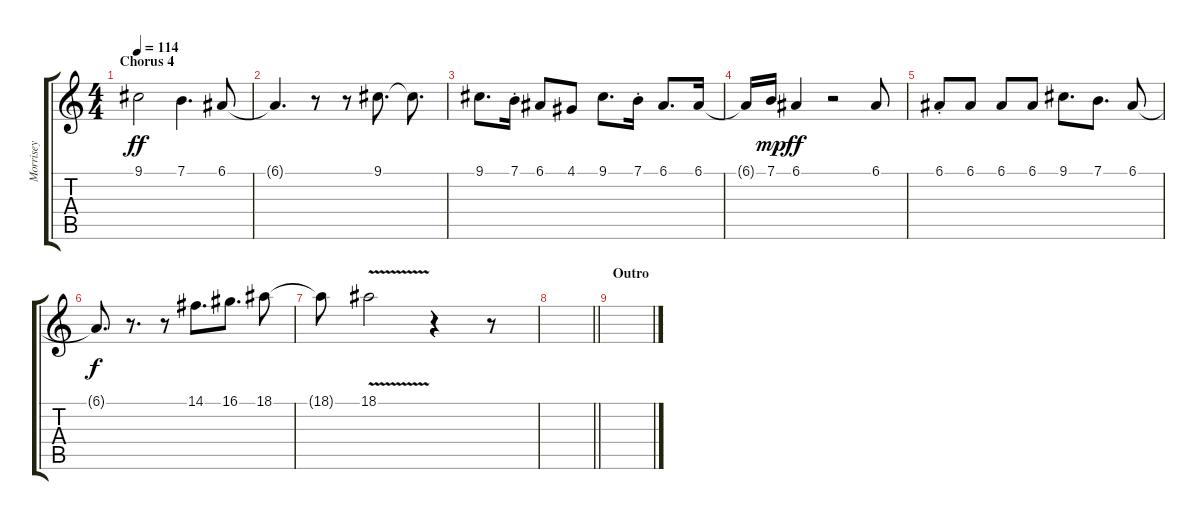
\track ("Morrisey" "Morrisey") {instrument flute}
\staff {score tabs}
\tuning (E4 B3 G3 D3 A2 E2) {hide}
\ts (4 4)
\section ("" "Chorus 4")
\tempo 114
\clef g2
\ks c
9.1.2{dy ff} 7.1.4{d} 6.1.8 |
6.1{t}.4{d} r.8 r.8 9.1.8{d} 9.1{t}.8{d} |
9.1.8{d} 7.1{st}.16 6.1.8 4.1.8 9.1.8{d} 7.1{st}.16 6.1.8{d} 6.1.16 |
6.1{t}.16 7.1.16{dy mp} 6.1.4{dy ff} r.2 6.1.8 |
6.1{st}.8 6.1.8 6.1.8 6.1.8 9.1.8{d} 7.1.8{d} 6.1.8 |
6.1{t}.8{d dy f} r.8{d} r.8 14.1.8{d} 16.1.8{d} 18.1.8 |
18.1{t}.8 18.1{v}.2 r.4 r.8 |
\barLineRight lightlight
|
\section ("" "Outro")
